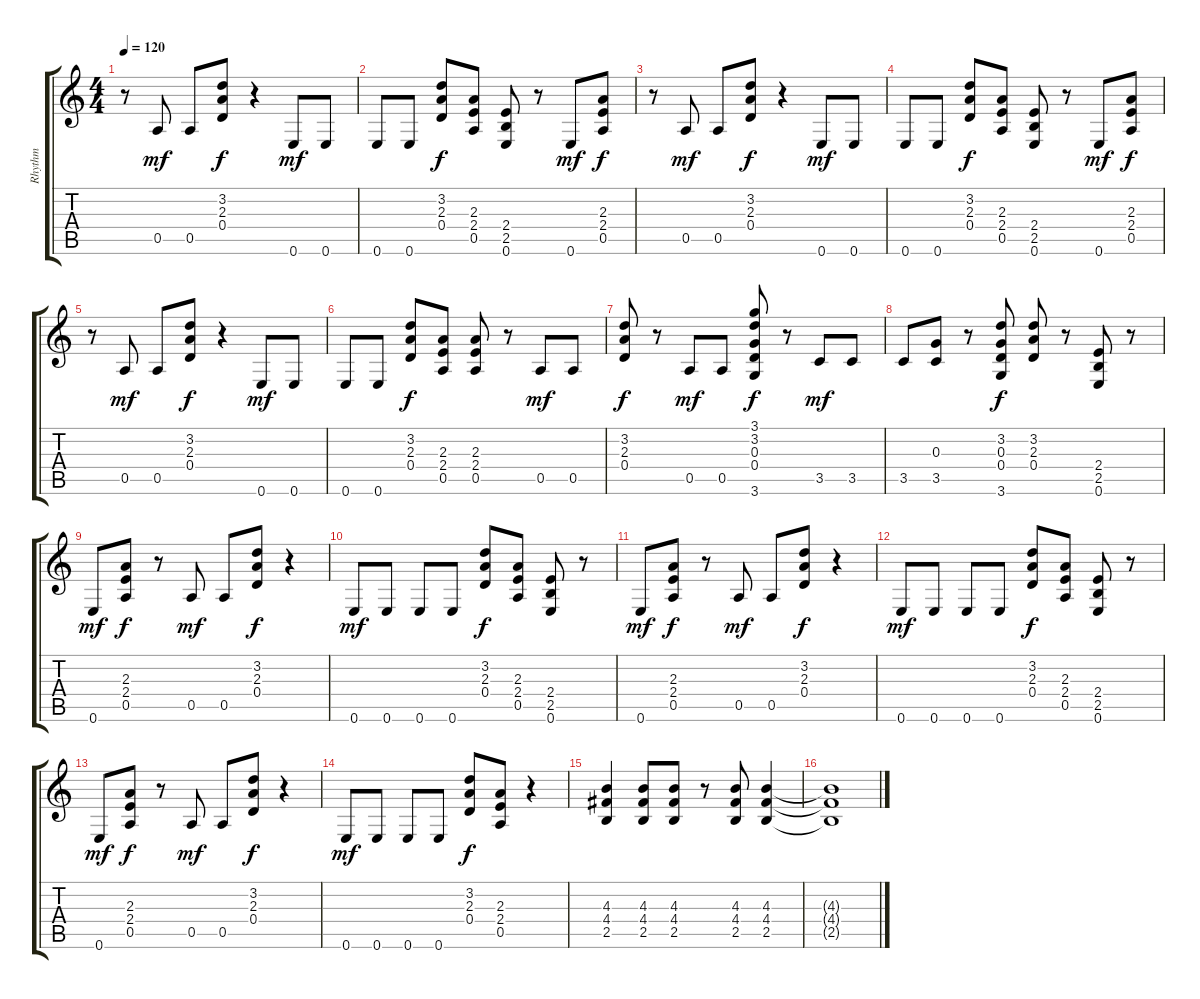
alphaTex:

\track ("Rhythm" "Rhythm") {instrument distortionguitar}
\staff {score tabs}
\tuning (E4 B3 G3 D3 A2 E2) {hide}
\ts (4 4)
\tempo 120
\clef g2
\ks c
r.8{dy f} 0.5.8{dy mf} 0.5.8 (3.2 2.3 0.4).8{dy f} r.4 0.6.8{dy mf} 0.6.8 |
0.6.8 0.6.8 (3.2 2.3 0.4).8{dy f} (2.3 2.4 0.5).8 (2.4 2.5 0.6).8 r.8 0.6.8{dy mf} (2.3 2.4 0.5).8{dy f} |
r.8 0.5.8{dy mf} 0.5.8 (3.2 2.3 0.4).8{dy f} r.4 0.6.8{dy mf} 0.6.8 |
0.6.8 0.6.8 (3.2 2.3 0.4).8{dy f} (2.3 2.4 0.5).8 (2.4 2.5 0.6).8 r.8 0.6.8{dy mf} (2.3 2.4 0.5).8{dy f} |
r.8 0.5.8{dy mf} 0.5.8 (3.2 2.3 0.4).8{dy f} r.4 0.6.8{dy mf} 0.6.8 |
0.6.8 0.6.8 (3.2 2.3 0.4).8{dy f} (2.3 2.4 0.5).8 (2.3 2.4 0.5).8 r.8 0.5.8{dy mf} 0.5.8 |
(3.2 2.3 0.4).8{dy f} r.8 0.5.8{dy mf} 0.5.8 (3.1 3.2 0.3 0.4 3.6).8{dy f} r.8 3.5.8{dy mf} 3.5.8 |
3.5.8 (0.3 3.5).8 r.8 (3.2 0.3 0.4 3.6).8{dy f} (3.2 2.3 0.4).8 r.8 (2.4 2.5 0.6).8 r.8 |
0.6.8{dy mf} (2.3 2.4 0.5).8{dy f} r.8 0.5.8{dy mf} 0.5.8 (3.2 2.3 0.4).8{dy f} r.4 |
0.6.8{dy mf} 0.6.8 0.6.8 0.6.8 (3.2 2.3 0.4).8{dy f} (2.3 2.4 0.5).8 (2.4 2.5 0.6).8 r.8 |
0.6.8{dy mf} (2.3 2.4 0.5).8{dy f} r.8 0.5.8{dy mf} 0.5.8 (3.2 2.3 0.4).8{dy f} r.4 |
0.6.8{dy mf} 0.6.8 0.6.8 0.6.8 (3.2 2.3 0.4).8{dy f} (2.3 2.4 0.5).8 (2.4 2.5 0.6).8 r.8 |
0.6.8{dy mf} (2.3 2.4 0.5).8{dy f} r.8 0.5.8{dy mf} 0.5.8 (3.2 2.3 0.4).8{dy f} r.4 |
0.6.8{dy mf} 0.6.8 0.6.8 0.6.8 (3.2 2.3 0.4).8{dy f} (2.3 2.4 0.5).8 r.4 |
(4.3 4.4 2.5).4 (4.3 4.4 2.5).8 (4.3 4.4 2.5).8 r.8 (4.3 4.4 2.5).8 (4.3 4.4 2.5).4 |
(4.3{t} 4.4{t} 2.5{t}).1
